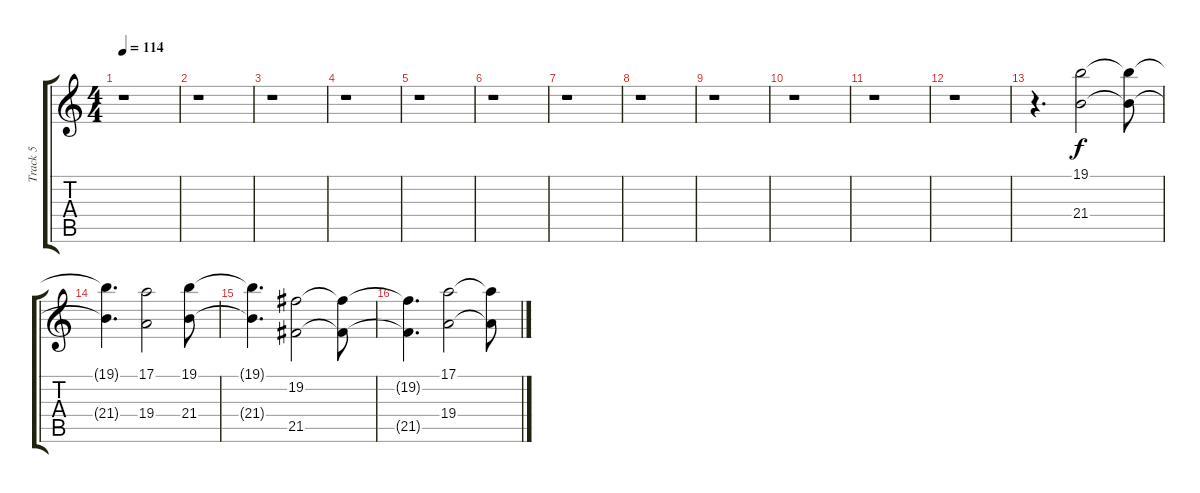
\track ("Track 5" "Track 5") {instrument stringensemble1}
\staff {score tabs}
\tuning (E4 B3 G3 D3 A2 E2) {hide}
\ts (4 4)
\tempo 114
\clef g2
\ks c
r.1{dy f} |
r.1 |
r.1 |
r.1 |
r.1 |
r.1 |
r.1 |
r.1 |
r.1 |
r.1 |
r.1 |
r.1 |
r.4{d} (19.1 21.4).2{volume 11} (19.1{t} 21.4{t}).8 |
(19.1{t} 21.4{t}).4{d} (17.1 19.4).2 (19.1 21.4).8 |
(19.1{t} 21.4{t}).4{d} (19.2 21.5).2 (19.2{t} 21.5{t}).8 |
(19.2{t} 21.5{t}).4{d} (17.1 19.4).2 (17.1{t} 19.4{t}).8
